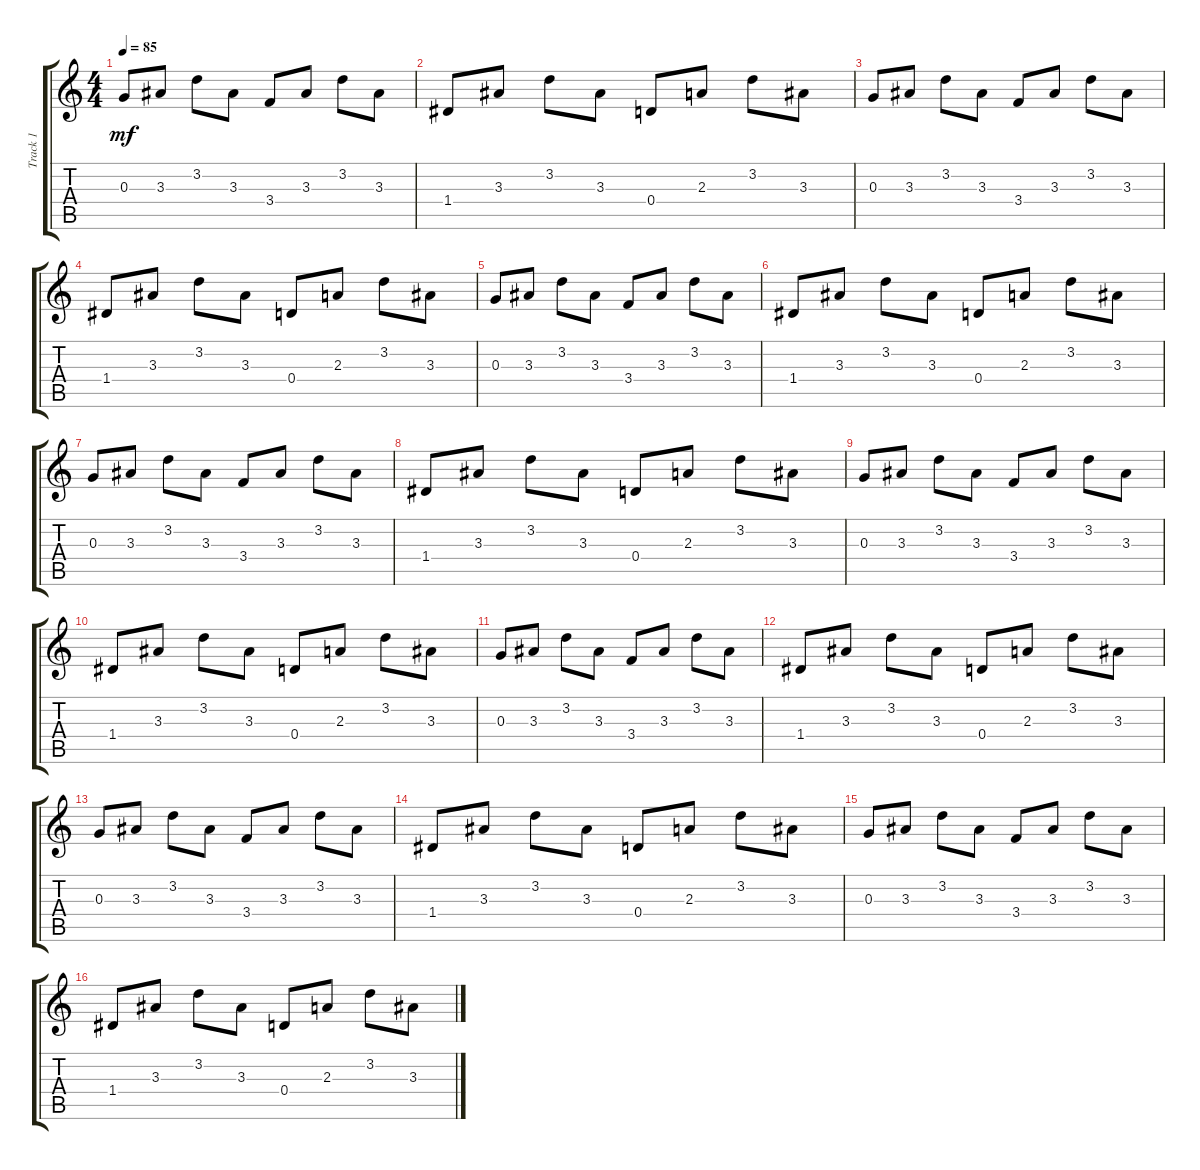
\track ("Track 1" "Track 1") {instrument acousticguitarnylon}
\staff {score tabs}
\tuning (E4 B3 G3 D3 A2 E2) {hide}
\ts (4 4)
\tempo 85
\clef g2
\ks c
0.3.8{dy mf} 3.3.8 3.2.8 3.3.8 3.4.8 3.3.8 3.2.8 3.3.8 |
1.4.8 3.3.8 3.2.8 3.3.8 0.4.8 2.3.8 3.2.8 3.3.8 |
0.3.8 3.3.8 3.2.8 3.3.8 3.4.8 3.3.8 3.2.8 3.3.8 |
1.4.8 3.3.8 3.2.8 3.3.8 0.4.8 2.3.8 3.2.8 3.3.8 |
0.3.8 3.3.8 3.2.8 3.3.8 3.4.8 3.3.8 3.2.8 3.3.8 |
1.4.8 3.3.8 3.2.8 3.3.8 0.4.8 2.3.8 3.2.8 3.3.8 |
0.3.8 3.3.8 3.2.8 3.3.8 3.4.8 3.3.8 3.2.8 3.3.8 |
1.4.8 3.3.8 3.2.8 3.3.8 0.4.8 2.3.8 3.2.8 3.3.8 |
0.3.8 3.3.8 3.2.8 3.3.8 3.4.8 3.3.8 3.2.8 3.3.8 |
1.4.8 3.3.8 3.2.8 3.3.8 0.4.8 2.3.8 3.2.8 3.3.8 |
0.3.8 3.3.8 3.2.8 3.3.8 3.4.8 3.3.8 3.2.8 3.3.8 |
1.4.8 3.3.8 3.2.8 3.3.8 0.4.8 2.3.8 3.2.8 3.3.8 |
0.3.8 3.3.8 3.2.8 3.3.8 3.4.8 3.3.8 3.2.8 3.3.8 |
1.4.8 3.3.8 3.2.8 3.3.8 0.4.8 2.3.8 3.2.8 3.3.8 |
0.3.8 3.3.8 3.2.8 3.3.8 3.4.8 3.3.8 3.2.8 3.3.8 |
1.4.8 3.3.8 3.2.8 3.3.8 0.4.8 2.3.8 3.2.8 3.3.8
